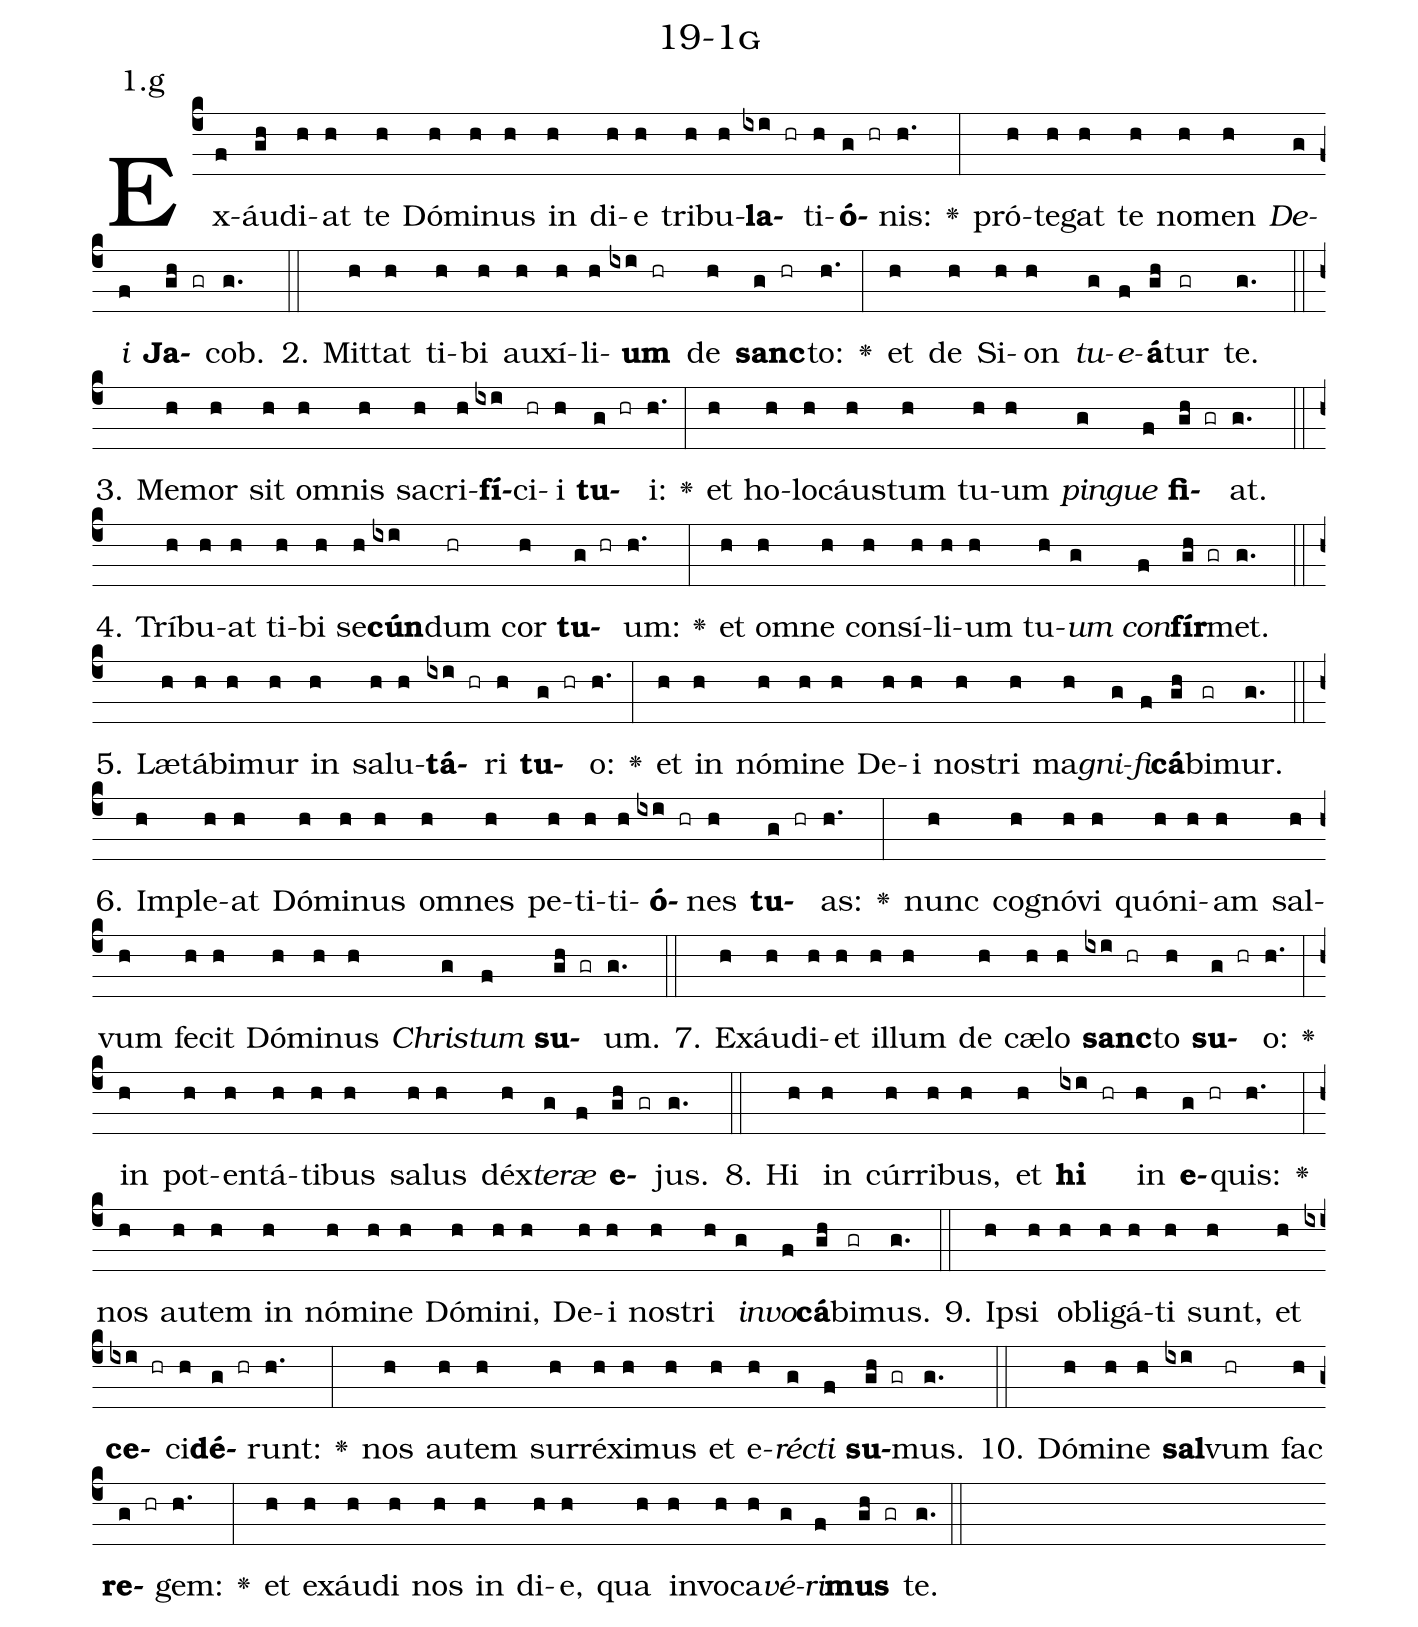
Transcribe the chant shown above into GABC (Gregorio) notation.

name: 19-1g;
annotation: 1.g;
%%
(c4)Ex(f)áu(gh)di(h)at(h) te(h) Dó(h)mi(h)nus(h) in(h) di(h)e(h) tri(h)bu(h)<b>la</b>(ixi hr)ti(h)<b>ó</b>(g hr)nis:(h.) <v>\greheightstar</v>(:) pró(h)te(h)gat(h) te(h) no(h)men(h) <i>De</i>(g)<i>i</i>(f) <b>Ja</b>(gh gr)cob.(g.) (::)
2. Mit(h)tat(h) ti(h)bi(h) au(h)xí(h)li(h)<b>um</b>(ixi hr) de(h) <b>sanc</b>(g hr)to:(h.) <v>\greheightstar</v>(:) et(h) de(h) Si(h)on(h) <i>tu</i>(g)<i>e</i>(f)<b>á</b>(gh)tur(gr) te.(g.) (::)
3. Me(h)mor(h) sit(h) om(h)nis(h) sa(h)cri(h)<b>fí</b>(ixi)ci(hr)i(h) <b>tu</b>(g hr)i:(h.) <v>\greheightstar</v>(:) et(h) ho(h)lo(h)cáus(h)tum(h) tu(h)um(h) <i>pin</i>(g)<i>gue</i>(f) <b>fi</b>(gh gr)at.(g.) (::)
4. Trí(h)bu(h)at(h) ti(h)bi(h) se(h)<b>cún</b>(ixi)dum(hr) cor(h) <b>tu</b>(g hr)um:(h.) <v>\greheightstar</v>(:) et(h) om(h)ne(h) con(h)sí(h)li(h)um(h) tu(h)<i>um</i>(g) <i>con</i>(f)<b>fír</b>(gh gr)met.(g.) (::)
5. Læ(h)tá(h)bi(h)mur(h) in(h) sa(h)lu(h)<b>tá</b>(ixi hr)ri(h) <b>tu</b>(g hr)o:(h.) <v>\greheightstar</v>(:) et(h) in(h) nó(h)mi(h)ne(h) De(h)i(h) nos(h)tri(h) ma(h)<i>gni</i>(g)<i>fi</i>(f)<b>cá</b>(gh)bi(gr)mur.(g.) (::)
6. Im(h)ple(h)at(h) Dó(h)mi(h)nus(h) om(h)nes(h) pe(h)ti(h)ti(h)<b>ó</b>(ixi hr)nes(h) <b>tu</b>(g hr)as:(h.) <v>\greheightstar</v>(:) nunc(h) co(h)gnó(h)vi(h) quón(h)i(h)am(h) sal(h)vum(h) fe(h)cit(h) Dó(h)mi(h)nus(h) <i>Chris</i>(g)<i>tum</i>(f) <b>su</b>(gh gr)um.(g.) (::)
7. Ex(h)áu(h)di(h)et(h) il(h)lum(h) de(h) cæ(h)lo(h) <b>sanc</b>(ixi hr)to(h) <b>su</b>(g hr)o:(h.) <v>\greheightstar</v>(:) in(h) pot(h)en(h)tá(h)ti(h)bus(h) sa(h)lus(h) déx(h)<i>te</i>(g)<i>ræ</i>(f) <b>e</b>(gh gr)jus.(g.) (::)
8. Hi(h) in(h) cúr(h)ri(h)bus,(h) et(h) <b>hi</b>(ixi hr) in(h) <b>e</b>(g hr)quis:(h.) <v>\greheightstar</v>(:) nos(h) au(h)tem(h) in(h) nó(h)mi(h)ne(h) Dó(h)mi(h)ni,(h) De(h)i(h) nos(h)tri(h) <i>in</i>(g)<i>vo</i>(f)<b>cá</b>(gh)bi(gr)mus.(g.) (::)
9. Ip(h)si(h) ob(h)li(h)gá(h)ti(h) sunt,(h) et(h) <b>ce</b>(ixi hr)ci(h)<b>dé</b>(g hr)runt:(h.) <v>\greheightstar</v>(:) nos(h) au(h)tem(h) sur(h)ré(h)xi(h)mus(h) et(h) e(h)<i>réc</i>(g)<i>ti</i>(f) <b>su</b>(gh gr)mus.(g.) (::)
10. Dó(h)mi(h)ne(h) <b>sal</b>(ixi)vum(hr) fac(h) <b>re</b>(g hr)gem:(h.) <v>\greheightstar</v>(:) et(h) ex(h)áu(h)di(h) nos(h) in(h) di(h)e,(h) qua(h) in(h)vo(h)ca(h)<i>vé</i>(g)<i>ri</i>(f)<b>mus</b>(gh gr) te.(g.) (::)
